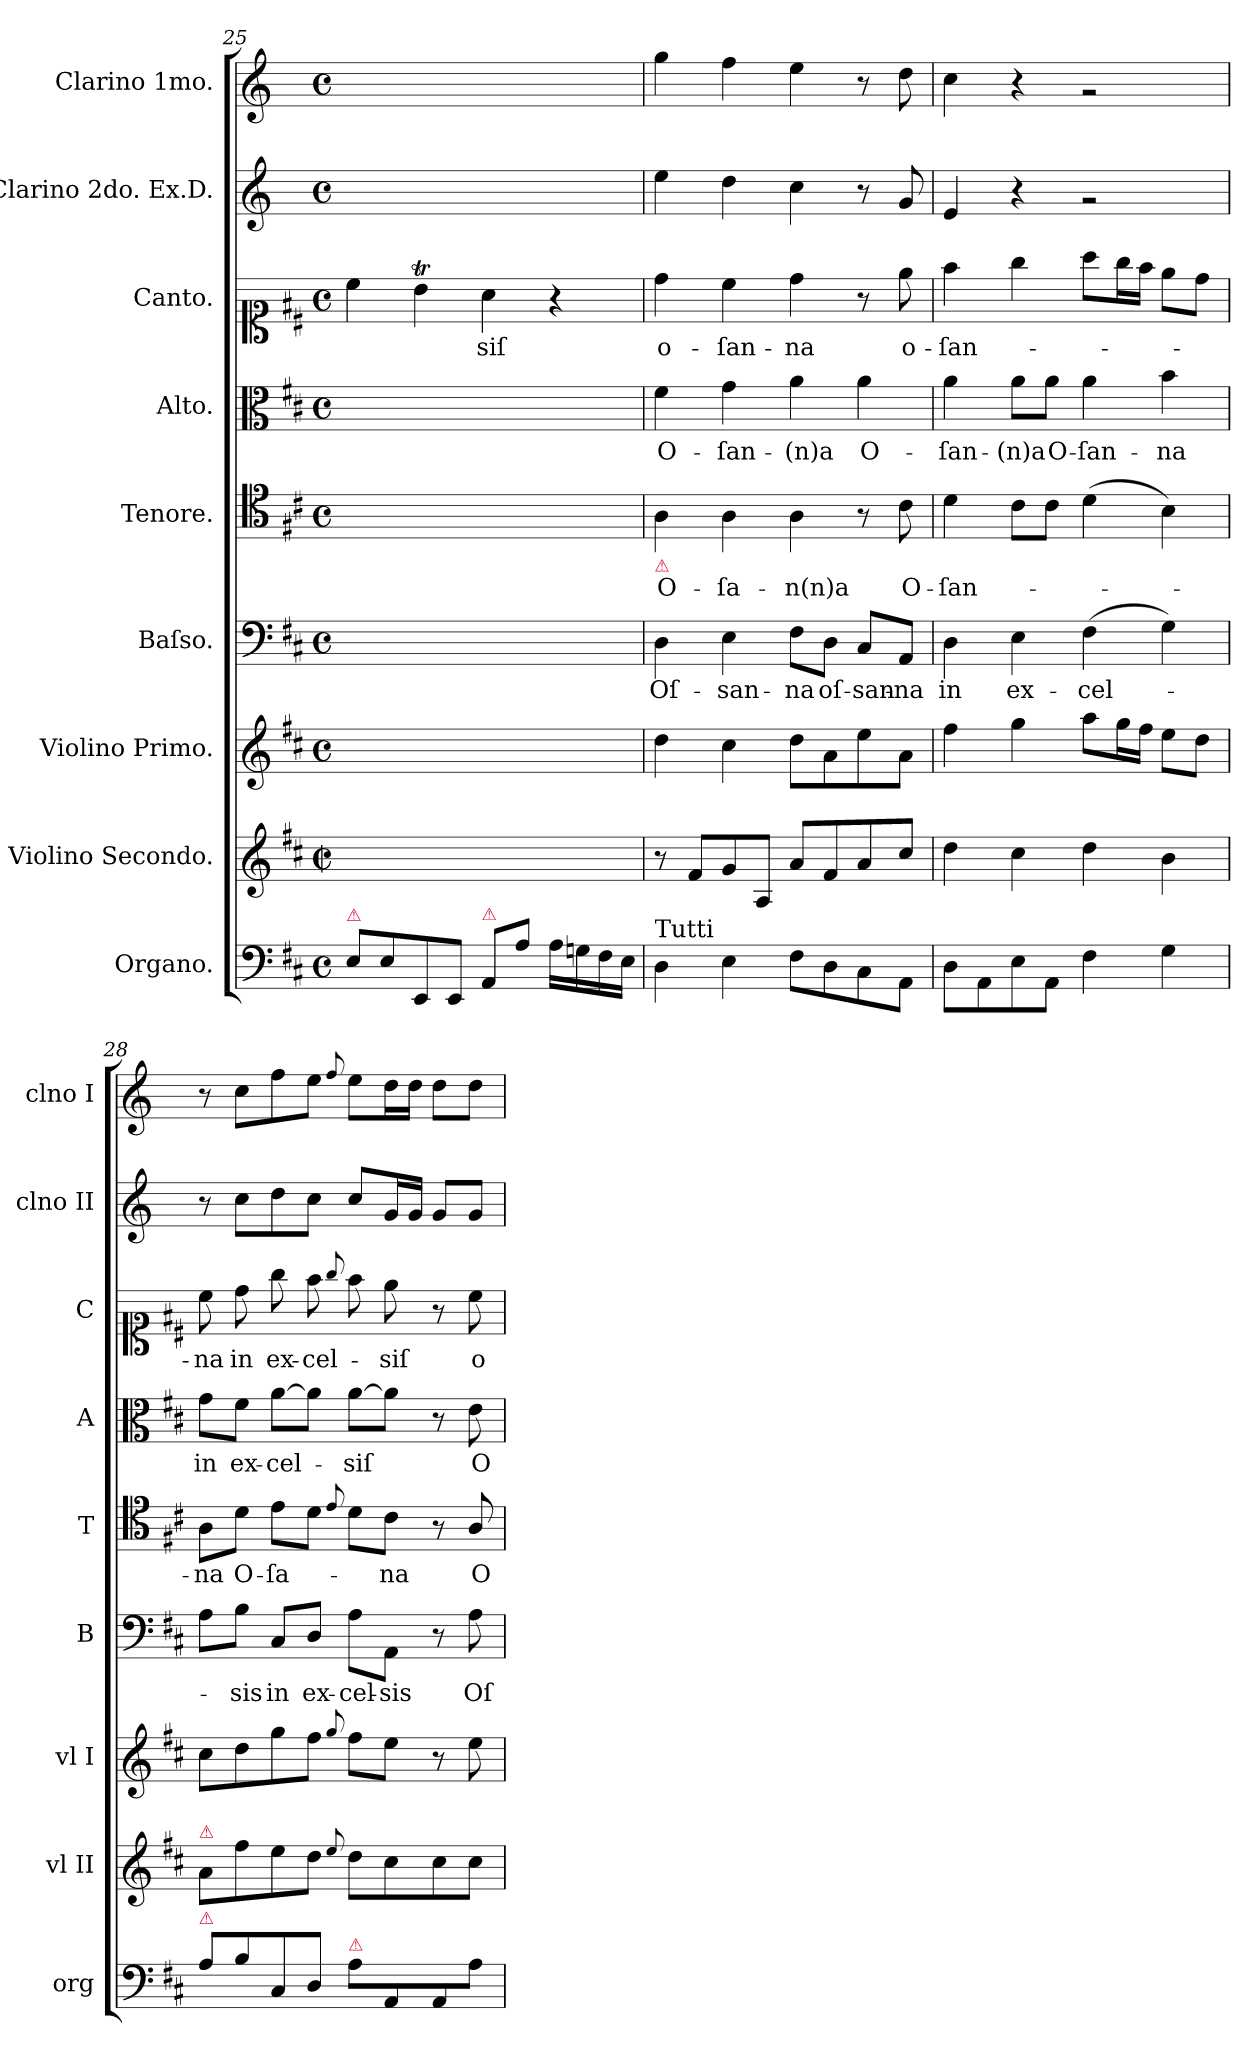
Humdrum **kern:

**kern	**kern	**kern	**kern	**text	**kern	**text	**kern	**text	**kern	**text	**kern	**kern
*part9	*part8	*part7	*part6	*part6	*part5	*part5	*part4	*part4	*part3	*part3	*part2	*part1
*staff9	*staff8	*staff7	*staff6	*staff6	*staff5	*staff5	*staff4	*staff4	*staff3	*staff3	*staff2	*staff1
*I"Organo.	*I"Violino Secondo.	*I"Violino Primo.	*I"Baſso.	*	*I"Tenore.	*	*I"Alto.	*	*I"Canto.	*	*I"Clarino 2do. Ex.D.	*I"Clarino 1mo.
*I'org	*I'vl II	*I'vl I	*I'B	*	*I'T	*	*I'A	*	*I'C	*	*I'clno II	*I'clno I
*clefF4	*clefG2	*clefG2	*clefF4	*	*clefC4	*	*clefC3	*	*clefC1	*	*clefG2	*clefG2
*	*	*	*	*	*	*	*	*	*	*	*ITrd-1c-2	*ITrd6c10
*k[f#c#]	*k[f#c#]	*k[f#c#]	*k[f#c#]	*	*k[f#c#]	*	*k[f#c#]	*	*k[f#c#]	*	*k[f#c#]	*k[f#c#]
*M4/4	*M4/4	*M4/4	*M4/4	*	*M4/4	*	*M4/4	*	*M4/4	*	*M4/4	*M4/4
*met(c)	*met(c|)	*met(c)	*met(c)	*	*met(c)	*	*met(c)	*	*met(c)	*	*met(c)	*met(c)
=25	=25	=25	=25	=25	=25	=25	=25	=25	=25	=25	=25	=25
!LO:TX:a:color=crimson:t=⚠	!	!	!	!	!	!	!	!	!	!	!	!
8E\L	1ryy	1ryy	1ryy	.	1ryy	.	1ryy	.	4cc#\	.	1ryy	1ryy
8E\	.	.	.	.	.	.	.	.	.	.	.	.
8EE/	.	.	.	.	.	.	.	.	4bT\	.	.	.
8EE/J	.	.	.	.	.	.	.	.	.	.	.	.
!LO:TX:a:color=crimson:t=⚠	!	!	!	!	!	!	!	!	!	!	!	!
8AA/L	.	.	.	.	.	.	.	.	4a\	-siſ	.	.
8A\J	.	.	.	.	.	.	.	.	.	.	.	.
16A\LL	.	.	.	.	.	.	.	.	4r	.	.	.
16Gn\	.	.	.	.	.	.	.	.	.	.	.	.
16F#\	.	.	.	.	.	.	.	.	.	.	.	.
16E\JJ	.	.	.	.	.	.	.	.	.	.	.	.
=26	=26	=26	=26	=26	=26	=26	=26	=26	=26	=26	=26	=26
!	!	!	!	!	!LO:TX:b:color=crimson:t=⚠	!	!	!	!	!	!	!
!LO:TX:a:t=Tutti	!	!	!	!	!	!	!	!	!	!	!	!
4D\	8r	4dd\	4D\	Oſ-	4A\	O-	4f#\	O-	4dd\	o-	4ff#\	4a\
.	8f#/L	.	.	.	.	.	.	.	.	.	.	.
4E\	8g/	4cc#\	4E\	-san-	4A\	-ſa-	4g\	-ſan-	4cc#\	-ſan-	4ee\	4g\
.	8A/J	.	.	.	.	.	.	.	.	.	.	.
8F#\L	8a/L	8dd\L	8F#\L	-na	4A\	-n(n)a	4a\	-(n)a	4dd\	-na	4dd\	4f#\
8D\	8f#/	8a\	8D\J	oſ-	.	.	.	.	.	.	.	.
8C#\	8a/	8ee\	8C#/L	-san-	8r	.	4a\	O-	8r	.	8r	8r
8AA\J	8cc#/J	8a\J	8AA/J	-na	8c#\	O-	.	.	8ee\	o-	8a/	8e\
=27	=27	=27	=27	=27	=27	=27	=27	=27	=27	=27	=27	=27
8D\L	4dd\	4ff#\	4D\	in	4d\	-ſan-	4a\	-ſan-	4ff#\	-ſan-	4f#/	4d\
8AA\	.	.	.	.	.	.	.	.	.	.	.	.
8E\	4cc#\	4gg\	4E\	ex-	8c#\L	.	8a\L	-(n)a	4gg\	.	4r	4r
8AA\J	.	.	.	.	8c#\J	.	8a\J	O-	.	.	.	.
4F#\	4dd\	8aa\L	(4F#\	-cel-	(4d\	.	4a\	-ſan-	8aa\L	.	2rg	2rg
.	.	16gg\L	.	.	.	.	.	.	16gg\L	.	.	.
.	.	16ff#\JJ	.	.	.	.	.	.	16ff#\JJ	.	.	.
4G\	4b\	8ee\L	4G\)	.	4B\)	.	4b\	-na	8ee\L	.	.	.
.	.	8dd\J	.	.	.	.	.	.	8dd\J	.	.	.
=28	=28	=28	=28	=28	=28	=28	=28	=28	=28	=28	=28	=28
!	!LO:TX:a:color=crimson:t=⚠	!	!	!	!	!	!	!	!	!	!	!
!LO:TX:a:color=crimson:t=⚠	!	!	!	!	!	!	!	!	!	!	!	!
8A\L	8a/L	8cc#\L	8A\L	.	8A\L	-na	8g\L	in	8cc#\	-na	8r	8r
8B\	8ff#\	8dd\	8B\J	-sis	8d\J	O-	8f#\J	ex-	8dd\	in	8dd\L	8d\L
8C#/	8ee\	8gg\	8C#/L	in	8e\L	-ſa-	[8a\L	-cel-	8gg\	ex-	8ee\	8g\
8D/J	8dd\J	8ff#\J	8D/J	ex-	8d\J	.	8a\J]	.	8ff#\	-cel-	8dd\J	8f#\J
.	8qqee/	8qqgg/	.	.	8qqe/	.	.	.	8qqgg/	.	.	8qqg/
!LO:TX:a:color=crimson:t=⚠	!	!	!	!	!	!	!	!	!	!	!	!
8A\L	8dd\L	8ff#\L	8A\L	-cel-	8d\L	.	[8a\L	-siſ	8ff#\	.	8dd/L	8f#\L
8AA/	8cc#\	8ee\J	8AA\J	-sis	8c#\J	-na	8a\J]	.	8ee\	-siſ	16a/L	16e\L
.	.	.	.	.	.	.	.	.	.	.	16a/JJ	16e\JJ
8AA/	8cc#\	8r	8r	.	8r	.	8r	.	8r	.	8a/L	8e\L
8A\J	8cc#\J	8ee\	8A\	Oſ-	8A/	O-	8e\	O-	8cc#\	o-	8a/J	8e\J
=	=	=	=	=	=	=	=	=	=	=	=	=
*-	*-	*-	*-	*-	*-	*-	*-	*-	*-	*-	*-	*-
